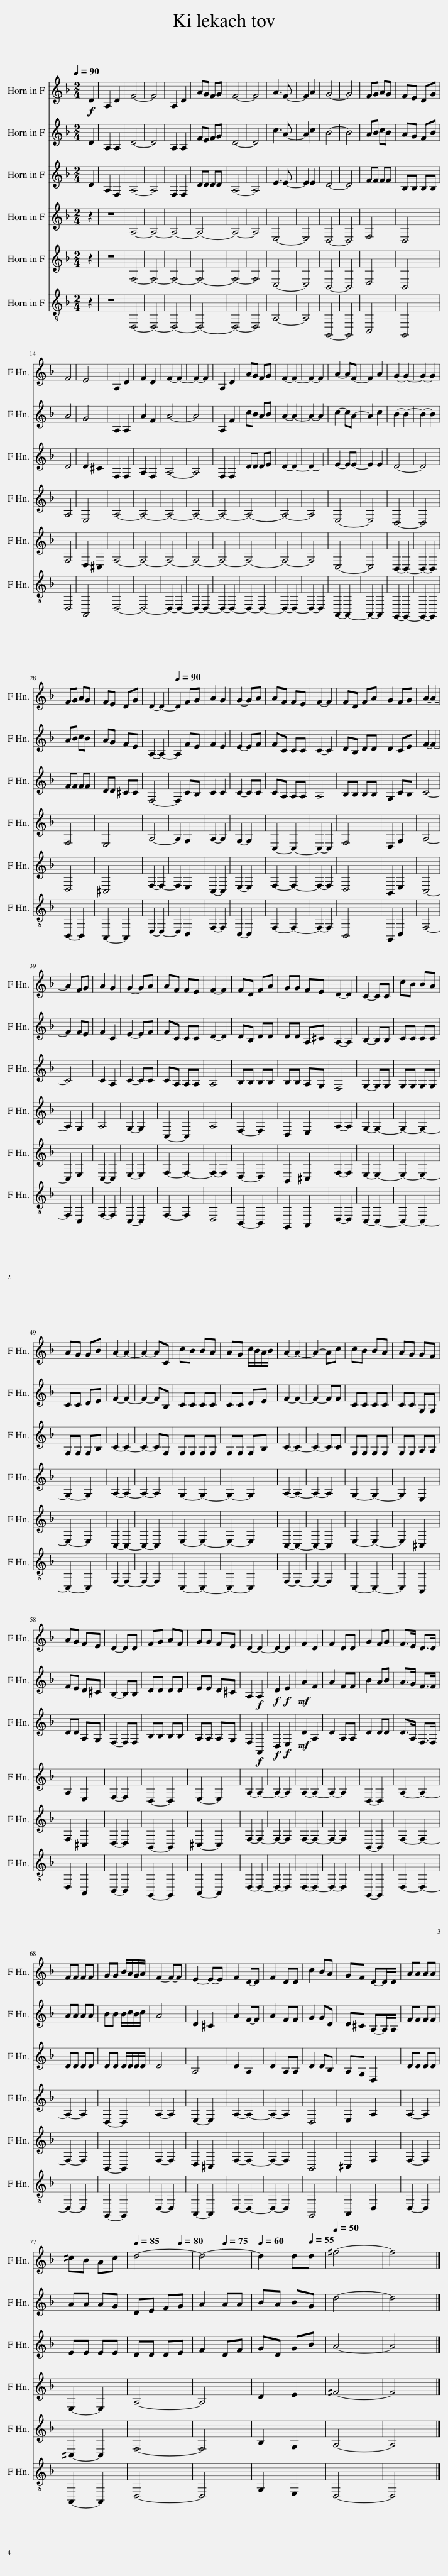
X:1
%%score 1 2 3 4 5 6
L:1/8
Q:1/4=90
M:2/4
I:linebreak $
K:none
V:1 treble transpose=-7
V:2 treble transpose=-7
V:3 treble transpose=-7
V:4 treble transpose=-7
V:5 treble transpose=-7
V:6 treble-8 transpose=-7
V:1
[K:F]!f! A2 | E2 A2 | c4- | c4 | E2 A2 | %5
 ed cd | c4- | c4 | e3 c- | c2 e2 | %10
 d4- | d4 | cd ed | c=B Ad |$ c4 | %15
 =B4 | E2 A2 | c2 A2 | c2- c2- | c2- c2 | %20
 E2 A2 | ed cd | c2- c2- | c2- c2 | e2- ec- | %25
 c2 e2 | d2- d2- | d2- d2 |$ cd ed | c=B Ad | %30
 A2- A2- |[Q:1/4=90] A2 cd | e2 d2 | d2- de | ec c=B | %35
 c2- c2 | cA ce | d2 cd | e2- e2- |$ e2 cd | %40
 e2 d2 | d2- de | ec c=B | c2- c2 | cA ce | %45
 dd c=B | A2- A2 | G2- GG | gf fe | ed df |$ %50
 e2- e2- | e2- eG | gf fe | ed g/f/e/f/ | e2- e2- | %55
 e2- eg | gf fe | ed dc | ed c=B | A2- AA |$ %60
 cd ec | dd c=B | A2- A2- | A2- A2 | c2 A2 | %65
 c2 AA | d2 cd | c>=B A>A | cc cc | dd f/e/d/e/ |$ %70
 c2- c-c | =B2- B-B | c2 A-A | c2 AA | g2 fe | %75
 dc A-A/A/ | ee ee | ^gf eg |[Q:1/4=85] a4-[Q:1/4=80] | a4-[Q:1/4=75] |$ %80
[Q:1/4=60] a2 a[Q:1/4=55]a |[Q:1/4=50] ^c'4- | c'4 |] %83
V:2
[K:F] A2 | E2 E2 | A4- | A4 | E2 E2 | %5
 c=B cd | A4- | A4 | g3 e- | e2 g2 | %10
 f4- | f4 | ef gf | ed cf |$ e4 | %15
 d4 | E2 E2 | e2 c2 | e4- | e4 | %20
 E2 c2 | gf ef | e2- e2- | e2- e2 | g2- ge- | %25
 e2 g2 | f2- f2- | f2- f2 |$ ef gf | ed c=B | %30
 E2- E2- | E2 c=B | c2 =B2 | =B2- Bc | cG GG | %35
 G2- G2 | AF AA | A2 G=B | c2- c2- |$ c2 c=B | %40
 c2 G2 | =B2- Bc | cG GG | A2- A2 | AF AA | %45
 AA E^G | E2- E2 | F2- FF | GG GG | GG A=B |$ %50
 c2- c2- | c2- cF | GG GG | GG A=B | c2- c2- | %55
 c2- cc | GG GG | GG DD | c=B A^G | F2- FF |$ %60
 AA AA | =BB A^G | E2!f! E2 |!f! A2!f! =B2 |!mf! e2 c2 | %65
 e2 cc | f2 ef | e>d c>c | ee ee | ff f/g/f/g/ |$ %70
 e4 | A2 ^G2 | e2 c-c | e2 cc | d2 dA | %75
 A^G E-E/E/ | cc cc | ee ed | A=B cd | e2 ee |$ %80
 fe fd | a4- | a4 |] %83
V:3
[K:F] A2 | E2 C2 | E4- | E4 | C2 C2 | %5
 AA AA | E4- | E4 | =B3 B- | B2 =B2 | %10
 A4- | A4 | cc cc | FF FF |$ A4 | %15
 A2 ^G2 | C2 C2 | E2 C2 | E4- | E4 | %20
 C2 C2 | AA A=B | A2- A2- | A2- x2 | =B2- BB- | %25
 B2 =B2 | A4- | A4 |$ cc cc | AA ^GG | %30
 C4- | C2 GF | G2 G2 | G2- GG | GE EE | %35
 E4 | FF FF | D2 GF | G4- |$ G4 | %40
 G2 E2 | G2- GG | GE EE | E4 | FF FF | %45
 FF ED | C4 | D2- DD | DD DD | DD DF |$ %50
 G2- G2- | G2- GD | DD DD | DD DF | G2- G2- | %55
 G2- GG | DD DD | DD EE | AA ED | C2- CC |$ %60
 FF FF | EE ED | C2!f! E,2 |!f! A,2!f! =B,2 |!mf! A2 E2 | %65
 A2 EE | A2 AA | A>E C>C | AA AA | AA A/A/A/A/ |$ %70
 A4 | E4 | A2 E2 | A2 EE | A2 AF | %75
 ED A,2 | AA AA | =BB BB | AA A=B | c2 Ac |$ %80
 dA df | e4- | e4 |] %83
V:4
[K:F] z2 | z4 | E4- | E4- | E4- | %5
 E4- | E4- | E4 | =B,4- | B,4 | %10
 A,4- | A,4 | C4 | A,4 |$ E4 | %15
 =B,4 | E4- | E4- | E4- | E4- | %20
 E4- | E4- | E4- | E4 | =B,4- | %25
 B,4 | A,4- | A,4 |$ C4 | =B,4 | %30
 E4- | E2 D2 | E2- E2 | D2- D2 | G,2- G,2- | %35
 G,2- G,2 | C4 | A,2 D2 | E4- |$ E2 D2 | %40
 E4 | D2- D2 | G,2- G,2 | E4 | C2- C2 | %45
 A,2 =B,2 | E2- E2 | D2- D2- | D2- D2- | D2- D2 |$ %50
 E2- E2- | E2- E2 | D2- D2- | D2- D2 | E2- E2- | %55
 E2- E2 | D2- D2- | D2 =B,2 | E2 =B,2 | C2- C2 |$ %60
 A,2- A,2 | =B,2- B,2 | E2- E2- | E2- E2 | E2- E2- | %65
 E2- E2 | A,2- A,2 | E2- E2- | E2- E2 | A,2- A,2 |$ %70
 E2- E2 | =B,2- B,2 | E2- E2- | E2- E2 | A,4 | %75
 =B,2 E2 | E2- E2 | =B,2- B,2 | E4- | E4 |$ %80
 A2 =B2 | ^c4- | c4 |] %83
V:5
[K:F] z2 | z4 | C4- | C4- | C4- | %5
 C4- | C4- | C4 | G,4- | G,4 | %10
 F,4- | F,4 | A,4 | F,4 |$ C4 | %15
 A,2 ^G,2 | C4- | C4- | C4- | C4- | %20
 C4- | C4- | C4- | C4 | G,4- | %25
 G,4 | F,2- F,2- | F,2- F,2 |$ A,4 | ^G,4 | %30
 C2- C2- | C2 =B,2 | G,2- G,2 | =B,2- B,2 | C2- C2- | %35
 C2- C2 | A,4 | F,2 =B,2 | G,4- |$ G,2 =B,2 | %40
 G,2- G,2 | =B,2- B,2 | C2- C2- | C2- C2 | A,2- A,2 | %45
 F,2 ^G,2 | C2- C2 | =B,2- B,2- | B,2- B,2- | B,2- B,2 |$ %50
 G,2- G,2- | G,2- G,2 | =B,2- B,2- | B,2- B,2 | G,2- G,2- | %55
 G,2- G,2 | =B,2- B,2- | B,2 ^G,2 | C2 ^G,2 | A,2- A,2 |$ %60
 F,2- F,2 | ^G,2- G,2 | C2- C2- | C2- C2 | C2- C2- | %65
 C2- C2 | F,2- F,2 | C2- C2- | C2- C2 | F,2- F,2 |$ %70
 C2- C2 | A,2 ^G,2 | C2- C2- | C2- C2 | F,4 | %75
 ^G,2 C2 | C2- C2 | ^G,2- G,2 | C4- | C4 |$ %80
 F2 D2 | E4- | E4 |] %83
V:6
[K:F] z2 | z4 | A,4- | A,4- | A,4- | %5
 A,4- | A,4- | A,4 | E4- | E4 | %10
 D,4- | D,4 | F,4 | D,4 |$ A,4 | %15
 E,4 | A,4- | A,4- | A,2- A,2- | A,2- A,2- | %20
 A,2- A,2- | A,2- A,2- | A,2- A,2- | A,2- A,2 | E,2- E,2- | %25
 E,2- E,2 | D,2- D,2- | D,2- D,2 |$ F,2- F,2 | E,2- E,2 | %30
 A,2- A,2- | A,2 G,2 | C2- C2 | G,2- G,2 | C2- C2- | %35
 C2- C2 | F,4 | D,2 G,2 | C4- |$ C2 G,2 | %40
 C2- C2 | G,2- G,2 | C2- C2 | A,4 | F,2- F,2 | %45
 D,2 E,2 | A,2- A,2 | G,2- G,2- | G,2- G,2- | G,2- G,2 |$ %50
 C2- C2- | C2- C2 | G,2- G,2- | G,2- G,2 | C2- C2- | %55
 C2- C2 | G,2- G,2- | G,2 E,2 | A,2 E,2 | F,2- F,2 |$ %60
 D,2- D,2 | E,2- E,2 | A,2- A,2- | A,2- A,2 | A,2- A,2- | %65
 A,2- A,2 | D,2- D,2 | A,2- A,2- | A,2- A,2 | D,2- D,2 |$ %70
 A,2- A,2 | E,2- E,2 | A,2- A,2- | A,2- A,2 | D,4 | %75
 E,2 A,2 | A,2- A,2 | E,2- E,2 | A,4- | A,4 |$ %80
 D2 =B,2 | A,4- | A,4 |] %83
